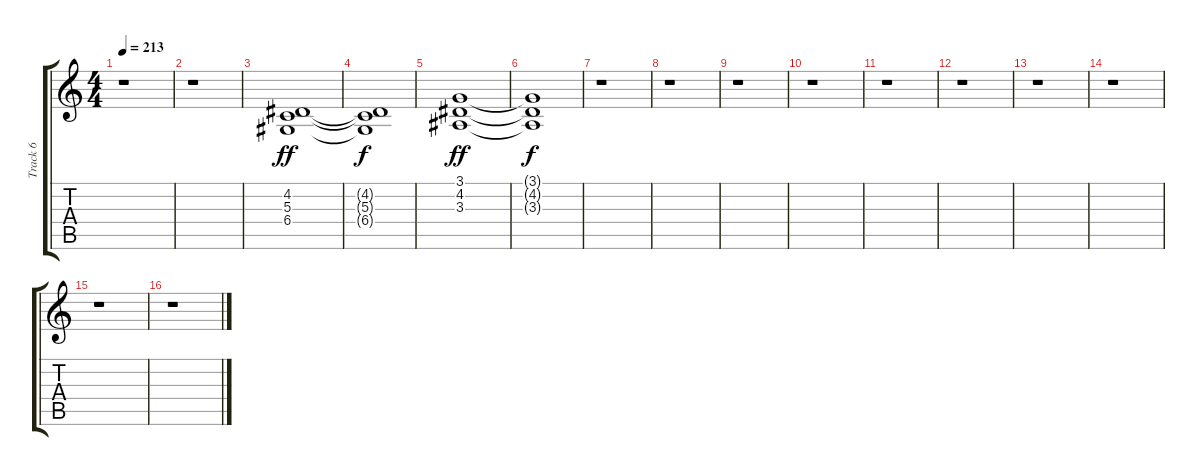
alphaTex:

\track ("Track 6" "Track 6") {instrument voiceoohs}
\staff {score tabs}
\tuning (E4 B3 G3 D3 A2 E2) {hide}
\ts (4 4)
\tempo 213
\clef g2
\ks c
r.1{dy f} |
r.1 |
(4.2 5.3 6.4).1{dy ff} |
(4.2{t} 5.3{t} 6.4{t}).1{dy f} |
(3.1 4.2 3.3).1{dy ff} |
(3.1{t} 4.2{t} 3.3{t}).1{dy f} |
r.1 |
r.1 |
r.1 |
r.1 |
r.1 |
r.1 |
r.1 |
r.1 |
r.1 |
r.1
